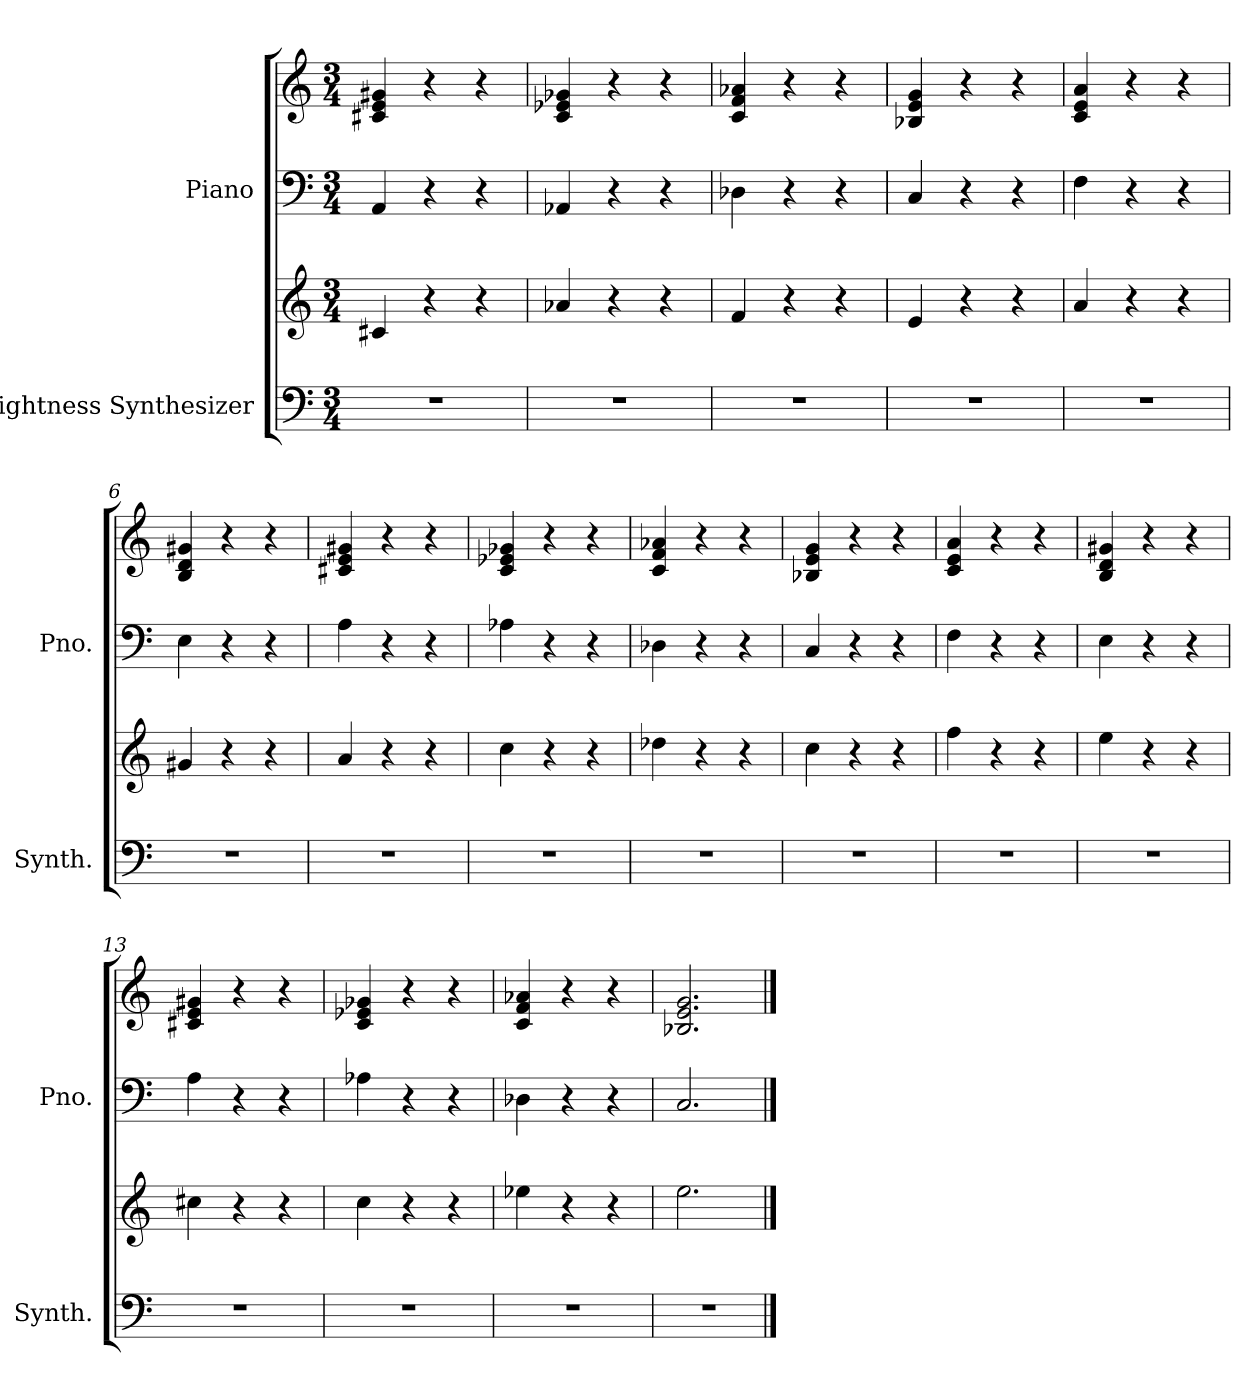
**kern	**kern	**kern	**kern
*part2	*part2	*part1	*part1
*staff4	*staff3	*staff2	*staff1
*I"Brightness Synthesizer	*	*I"Piano	*
*I'Synth.	*	*I'Pno.	*
*clefF4	*clefG2	*clefF4	*clefG2
*k[]	*k[]	*k[]	*k[]
*M3/4	*M3/4	*M3/4	*M3/4
*MM180	*MM180	*MM180	*MM180
=1	=1	=1	=1
2.r	4c#X/	4AA/	4c#X/ 4e/ 4g#X/
.	4r	4r	4r
.	4r	4r	4r
=2	=2	=2	=2
2.r	4a-X/	4AA-X/	4c/ 4e-X/ 4g-X/
.	4r	4r	4r
.	4r	4r	4r
=3	=3	=3	=3
2.r	4f/	4D-X\	4c/ 4f/ 4a-X/
.	4r	4r	4r
.	4r	4r	4r
=4	=4	=4	=4
2.r	4e/	4C/	4B-X/ 4e/ 4g/
.	4r	4r	4r
.	4r	4r	4r
=5	=5	=5	=5
2.r	4a/	4F\	4c/ 4e/ 4a/
.	4r	4r	4r
.	4r	4r	4r
=6	=6	=6	=6
2.r	4g#X/	4E\	4B/ 4d/ 4g#X/
.	4r	4r	4r
.	4r	4r	4r
=7	=7	=7	=7
2.r	4a/	4A\	4c#X/ 4e/ 4g#X/
.	4r	4r	4r
.	4r	4r	4r
!!LO:LB:g=z
=8	=8	=8	=8
2.r	4cc\	4A-X\	4c/ 4e-X/ 4g-X/
.	4r	4r	4r
.	4r	4r	4r
=9	=9	=9	=9
2.r	4dd-X\	4D-X\	4c/ 4f/ 4a-X/
.	4r	4r	4r
.	4r	4r	4r
=10	=10	=10	=10
2.r	4cc\	4C/	4B-X/ 4e/ 4g/
.	4r	4r	4r
.	4r	4r	4r
=11	=11	=11	=11
2.r	4ff\	4F\	4c/ 4e/ 4a/
.	4r	4r	4r
.	4r	4r	4r
=12	=12	=12	=12
2.r	4ee\	4E\	4B/ 4d/ 4g#X/
.	4r	4r	4r
.	4r	4r	4r
=13	=13	=13	=13
2.r	4cc#X\	4A\	4c#X/ 4e/ 4g#X/
.	4r	4r	4r
.	4r	4r	4r
=14	=14	=14	=14
2.r	4cc\	4A-X\	4c/ 4e-X/ 4g-X/
.	4r	4r	4r
.	4r	4r	4r
=15	=15	=15	=15
2.r	4ee-X\	4D-X\	4c/ 4f/ 4a-X/
.	4r	4r	4r
.	4r	4r	4r
=16	=16	=16	=16
2.r	2.ee\	2.C/	2.B-X/ 2.e/ 2.g/
==	==	==	==
*-	*-	*-	*-
